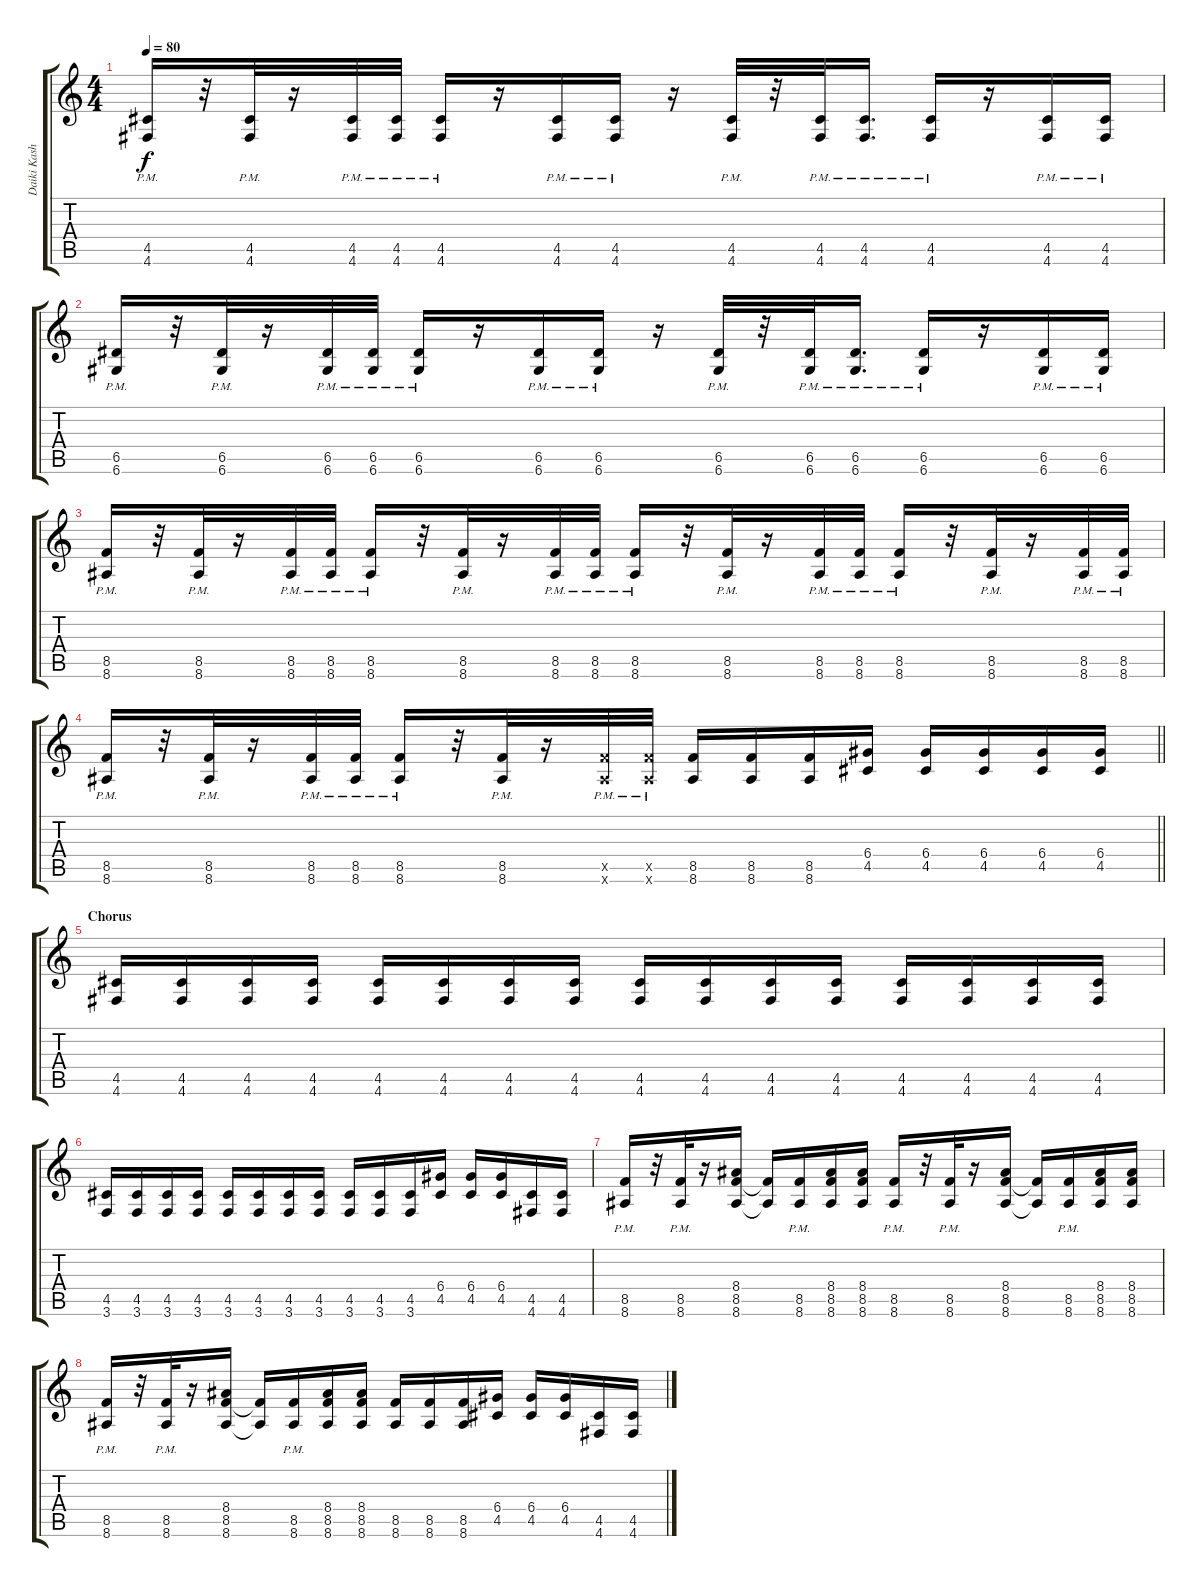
\track ("Daiki Kasho (Guitar 1)" "Daiki Kash") {instrument distortionguitar}
\staff {score tabs}
\tuning (E4 B3 G3 D3 A2 D2) {hide}
\ts (4 4)
\tempo 80
\clef g2
\ks c
(4.5{pm} 4.6).16{dy f} r.32 (4.5{pm} 4.6).32 r.16 (4.5{pm} 4.6).32 (4.5{pm} 4.6{pm}).32 (4.5{pm} 4.6).16 r.16 (4.5{pm} 4.6).16 (4.5{pm} 4.6).16 r.16 (4.5{pm} 4.6).32 r.32 (4.5{pm} 4.6).32 (4.5{pm} 4.6).16{d} (4.5{pm} 4.6).16 r.16 (4.5{pm} 4.6).16 (4.5{pm} 4.6).16 |
(6.5{pm} 6.6).16 r.32 (6.5{pm} 6.6).32 r.16 (6.5{pm} 6.6).32 (6.5{pm} 6.6{pm}).32 (6.5{pm} 6.6).16 r.16 (6.5{pm} 6.6).16 (6.5{pm} 6.6).16 r.16 (6.5{pm} 6.6).32 r.32 (6.5{pm} 6.6).32 (6.5{pm} 6.6).16{d} (6.5{pm} 6.6).16 r.16 (6.5{pm} 6.6).16 (6.5{pm} 6.6).16 |
(8.5{pm} 8.6).16 r.32 (8.5{pm} 8.6).32 r.16 (8.5{pm} 8.6).32 (8.5{pm} 8.6{pm}).32 (8.5{pm} 8.6).16 r.32 (8.5{pm} 8.6).32 r.16 (8.5{pm} 8.6).32 (8.5{pm} 8.6{pm}).32 (8.5{pm} 8.6).16 r.32 (8.5{pm} 8.6).32 r.16 (8.5{pm} 8.6).32 (8.5{pm} 8.6{pm}).32 (8.5{pm} 8.6).16 r.32 (8.5{pm} 8.6{pm}).32 r.16 (8.5{pm} 8.6{pm}).32 (8.5{pm} 8.6{pm}).32 |
\barLineRight lightlight
(8.5{pm} 8.6).16 r.32 (8.5{pm} 8.6).32 r.16 (8.5{pm} 8.6).32 (8.5{pm} 8.6{pm}).32 (8.5{pm} 8.6).16 r.32 (8.5{pm} 8.6).32 r.16 (8.5{pm x} 8.6{x}).32 (8.5{pm x} 8.6{pm x}).32 (8.5 8.6).16 (8.5 8.6).16 (8.5 8.6).16 (6.4 4.5).16 (6.4 4.5).16 (6.4 4.5).16 (6.4 4.5).16 (6.4 4.5).16 |
\section ("" "Chorus")
(4.5 4.6).16 (4.5 4.6).16 (4.5 4.6).16 (4.5 4.6).16 (4.5 4.6).16 (4.5 4.6).16 (4.5 4.6).16 (4.5 4.6).16 (4.5 4.6).16 (4.5 4.6).16 (4.5 4.6).16 (4.5 4.6).16 (4.5 4.6).16 (4.5 4.6).16 (4.5 4.6).16 (4.5 4.6).16 |
(4.5 3.6).16 (4.5 3.6).16 (4.5 3.6).16 (4.5 3.6).16 (4.5 3.6).16 (4.5 3.6).16 (4.5 3.6).16 (4.5 3.6).16 (4.5 3.6).16 (4.5 3.6).16 (4.5 3.6).16 (6.4 4.5).16 (6.4 4.5).16 (6.4 4.5).16 (4.5 4.6).16 (4.5 4.6).16 |
(8.5{pm} 8.6).16 r.32 (8.5{pm} 8.6).32 r.16 (8.4 8.5 8.6).16 (8.5{t} 8.6{t}).16 (8.5{pm} 8.6{pm}).16 (8.4 8.5 8.6).16 (8.4 8.5 8.6).16 (8.5{pm} 8.6).16 r.32 (8.5{pm} 8.6).32 r.16 (8.4 8.5 8.6).16 (8.5{t} 8.6{t}).16 (8.5{pm} 8.6{pm}).16 (8.4 8.5 8.6).16 (8.4 8.5 8.6).16 |
(8.5{pm} 8.6).16 r.32 (8.5{pm} 8.6).32 r.16 (8.4 8.5 8.6).16 (8.5{t} 8.6{t}).16 (8.5{pm} 8.6{pm}).16 (8.4 8.5 8.6).16 (8.4 8.5 8.6).16 (8.5 8.6).16 (8.5 8.6).16 (8.5 8.6).16 (6.4 4.5).16 (6.4 4.5).16 (6.4 4.5).16 (4.5 4.6).16 (4.5 4.6).16
